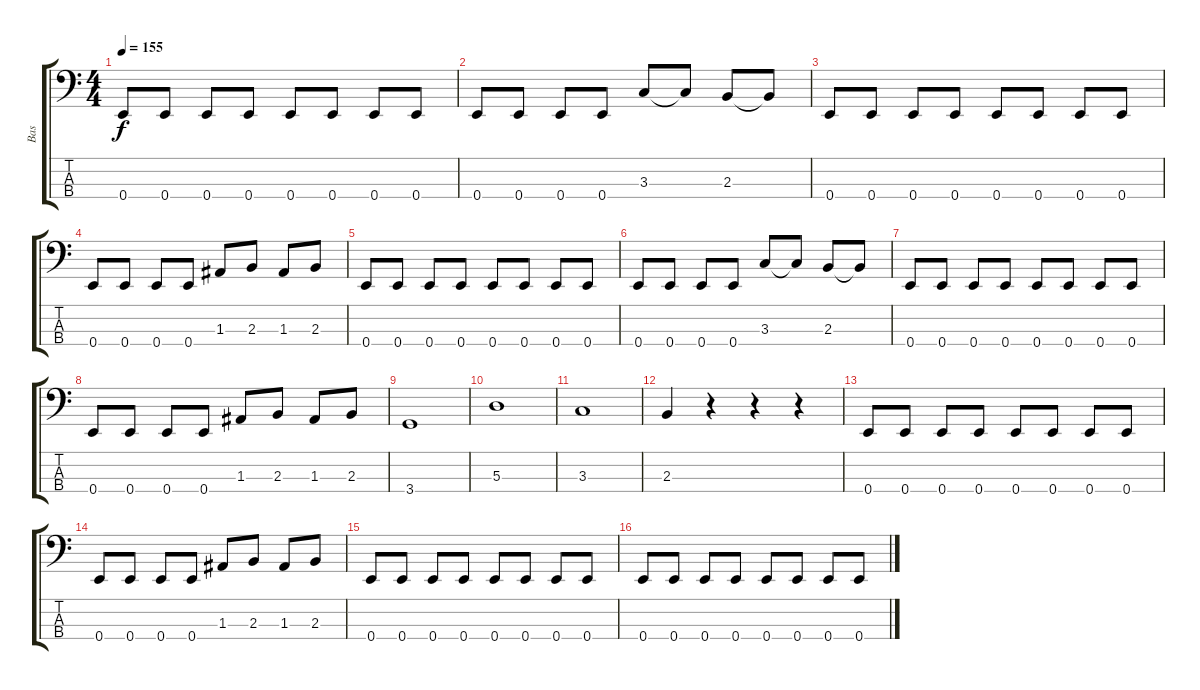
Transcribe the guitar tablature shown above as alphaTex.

\track ("Bas" "Bas") {instrument electricbassfinger}
\staff {score tabs}
\tuning (G2 D2 A1 E1) {hide}
\ts (4 4)
\tempo 155
\clef f4
\ks c
0.4.8{dy f} 0.4.8 0.4.8 0.4.8 0.4.8 0.4.8 0.4.8 0.4.8 |
0.4.8 0.4.8 0.4.8 0.4.8 3.3.8 3.3{t}.8 2.3.8 2.3{t}.8 |
0.4.8 0.4.8 0.4.8 0.4.8 0.4.8 0.4.8 0.4.8 0.4.8 |
0.4.8 0.4.8 0.4.8 0.4.8 1.3.8 2.3.8 1.3.8 2.3.8 |
0.4.8 0.4.8 0.4.8 0.4.8 0.4.8 0.4.8 0.4.8 0.4.8 |
0.4.8 0.4.8 0.4.8 0.4.8 3.3.8 3.3{t}.8 2.3.8 2.3{t}.8 |
0.4.8 0.4.8 0.4.8 0.4.8 0.4.8 0.4.8 0.4.8 0.4.8 |
0.4.8 0.4.8 0.4.8 0.4.8 1.3.8 2.3.8 1.3.8 2.3.8 |
3.4.1 |
5.3.1 |
3.3.1 |
2.3.4 r.4 r.4 r.4 |
0.4.8 0.4.8 0.4.8 0.4.8 0.4.8 0.4.8 0.4.8 0.4.8 |
0.4.8 0.4.8 0.4.8 0.4.8 1.3.8 2.3.8 1.3.8 2.3.8 |
0.4.8 0.4.8 0.4.8 0.4.8 0.4.8 0.4.8 0.4.8 0.4.8 |
0.4.8 0.4.8 0.4.8 0.4.8 0.4.8 0.4.8 0.4.8 0.4.8
